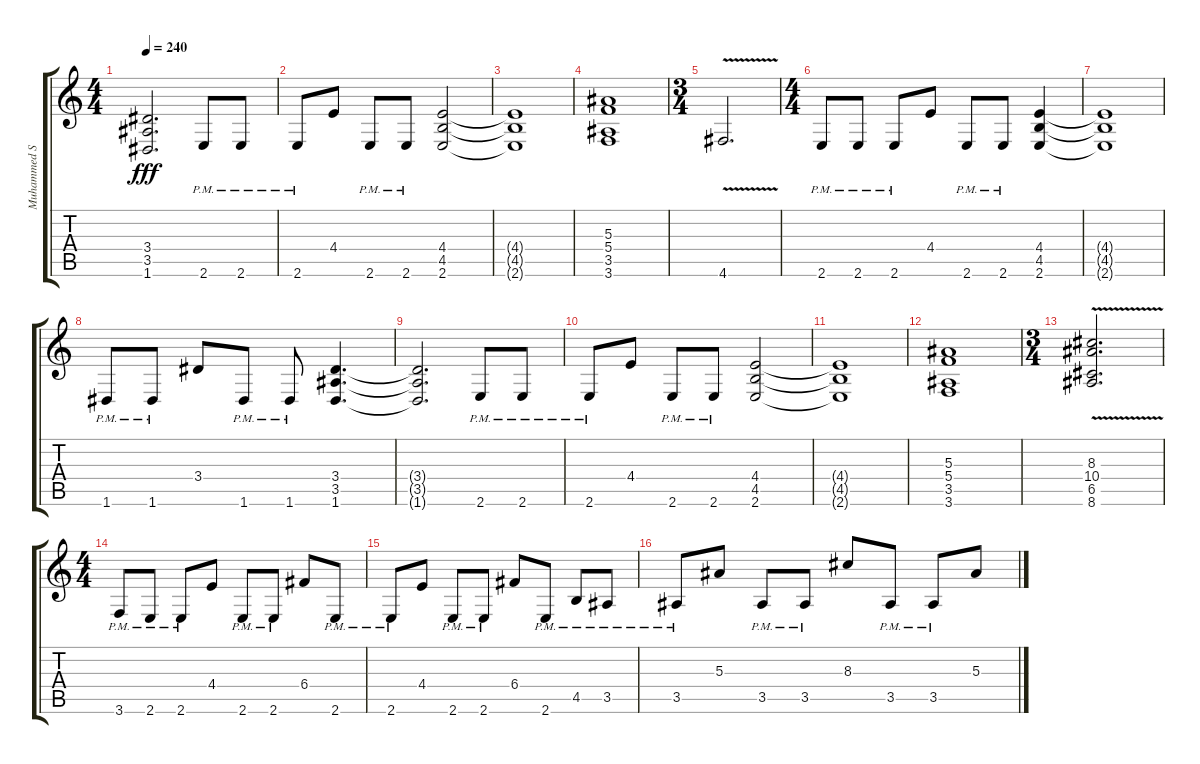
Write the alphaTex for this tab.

\track ("Muhammed Suicmez" "Muhammed S") {instrument distortionguitar}
\staff {score tabs}
\tuning (D4 A3 F3 C3 G2 D2) {hide}
\ts (4 4)
\tempo 240
\clef g2
\ks c
(3.4{t} 3.5{t} 1.6{t}).2{d dy fff} 2.6{pm}.8 2.6{pm}.8 |
2.6{pm}.8 4.4.8 2.6{pm}.8 2.6{pm}.8 (4.4 4.5 2.6).2 |
(4.4{t} 4.5{t} 2.6{t}).1 |
(5.3 5.4 3.5 3.6).1 |
\ts (3 4)
4.6{v}.2{d} |
\ts (4 4)
2.6{pm}.8 2.6{pm}.8 2.6{pm}.8 4.4.8 2.6{pm}.8 2.6{pm}.8 (4.4 4.5 2.6).4 |
(4.4{t} 4.5{t} 2.6{t}).1 |
1.6{pm}.8 1.6{pm}.8 3.4.8 1.6{pm}.8 1.6{pm}.8 (3.4 3.5 1.6).4{d} |
(3.4{t} 3.5{t} 1.6{t}).2{d} 2.6{pm}.8 2.6{pm}.8 |
2.6{pm}.8 4.4.8 2.6{pm}.8 2.6{pm}.8 (4.4 4.5 2.6).2 |
(4.4{t} 4.5{t} 2.6{t}).1 |
(5.3 5.4 3.5 3.6).1 |
\ts (3 4)
(8.3{v} 10.4{v} 6.5{v} 8.6{v}).2{d} |
\ts (4 4)
3.6{pm}.8 2.6{pm}.8 2.6{pm}.8 4.4.8 2.6{pm}.8 2.6{pm}.8 6.4.8 2.6{pm}.8 |
2.6{pm}.8 4.4.8 2.6{pm}.8 2.6{pm}.8 6.4.8 2.6{pm}.8 4.5{pm}.8 3.5{pm}.8 |
3.5{pm}.8 5.3.8 3.5{pm}.8 3.5{pm}.8 8.3.8 3.5{pm}.8 3.5{pm}.8 5.3.8
